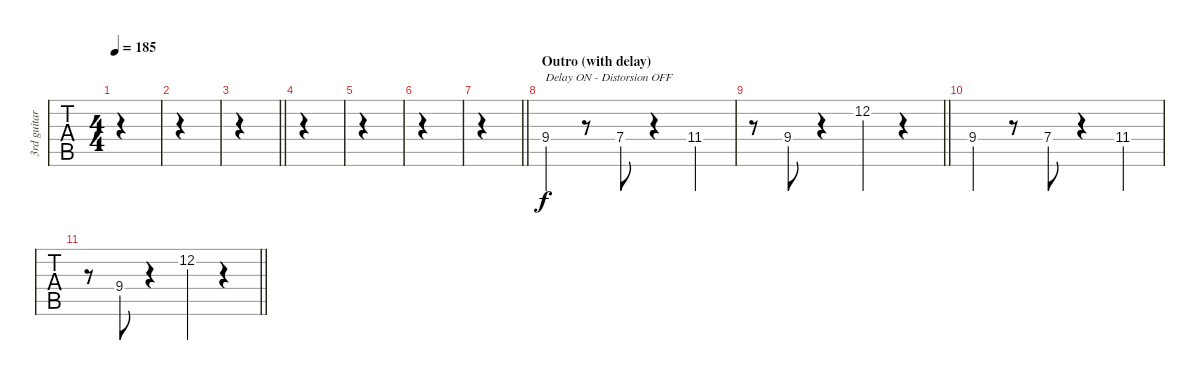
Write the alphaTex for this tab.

\track ("3rd guitar, effects..." "3rd guitar") {instrument overdrivenguitar}
\staff {tabs}
\tuning (E4 B3 G3 D3 A2 E2) {hide}
\ts (4 4)
\tempo 185
\clef g2
\ks c
|
|
\barLineRight lightlight
|
|
|
|
\barLineRight lightlight
|
\section ("" "Outro (with delay)")
9.4{st}.4{txt "Delay ON - Distorsion OFF" instrument electricguitarjazz} r.8 7.4{st}.8 r.4 11.4{st}.4 |
\barLineRight lightlight
r.8 9.4{st}.8 r.4 12.2{st}.4 r.4 |
9.4{st}.4 r.8 7.4{st}.8 r.4 11.4{st}.4 |
\barLineRight lightlight
r.8 9.4{st}.8 r.4 12.2{st}.4 r.4
